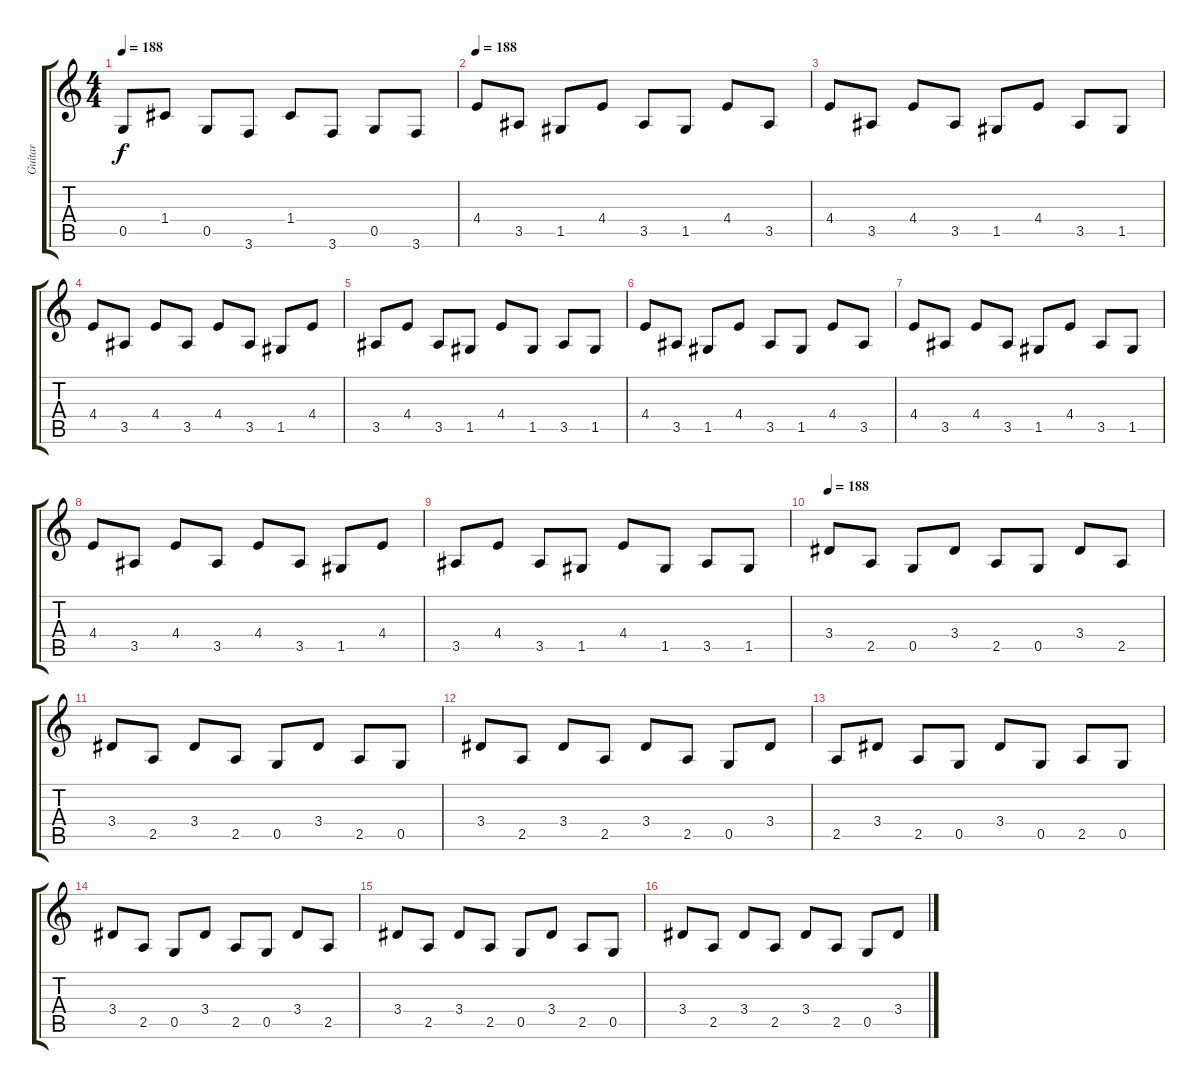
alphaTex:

\track ("Guitar" "Guitar") {instrument distortionguitar}
\staff {score tabs}
\tuning (D4 A3 F3 C3 G2 D2) {hide}
\ts (4 4)
\tempo 188
\clef g2
\ks c
0.5.8{dy f} 1.4.8 0.5.8 3.6.8 1.4.8 3.6.8 0.5.8 3.6.8 |
\tempo 188
4.4.8 3.5.8 1.5.8 4.4.8 3.5.8 1.5.8 4.4.8 3.5.8 |
4.4.8 3.5.8 4.4.8 3.5.8 1.5.8 4.4.8 3.5.8 1.5.8 |
4.4.8 3.5.8 4.4.8 3.5.8 4.4.8 3.5.8 1.5.8 4.4.8 |
3.5.8 4.4.8 3.5.8 1.5.8 4.4.8 1.5.8 3.5.8 1.5.8 |
4.4.8 3.5.8 1.5.8 4.4.8 3.5.8 1.5.8 4.4.8 3.5.8 |
4.4.8 3.5.8 4.4.8 3.5.8 1.5.8 4.4.8 3.5.8 1.5.8 |
4.4.8 3.5.8 4.4.8 3.5.8 4.4.8 3.5.8 1.5.8 4.4.8 |
3.5.8 4.4.8 3.5.8 1.5.8 4.4.8 1.5.8 3.5.8 1.5.8 |
\tempo 188
3.4.8 2.5.8 0.5.8 3.4.8 2.5.8 0.5.8 3.4.8 2.5.8 |
3.4.8 2.5.8 3.4.8 2.5.8 0.5.8 3.4.8 2.5.8 0.5.8 |
3.4.8 2.5.8 3.4.8 2.5.8 3.4.8 2.5.8 0.5.8 3.4.8 |
2.5.8 3.4.8 2.5.8 0.5.8 3.4.8 0.5.8 2.5.8 0.5.8 |
3.4.8 2.5.8 0.5.8 3.4.8 2.5.8 0.5.8 3.4.8 2.5.8 |
3.4.8 2.5.8 3.4.8 2.5.8 0.5.8 3.4.8 2.5.8 0.5.8 |
3.4.8 2.5.8 3.4.8 2.5.8 3.4.8 2.5.8 0.5.8 3.4.8
